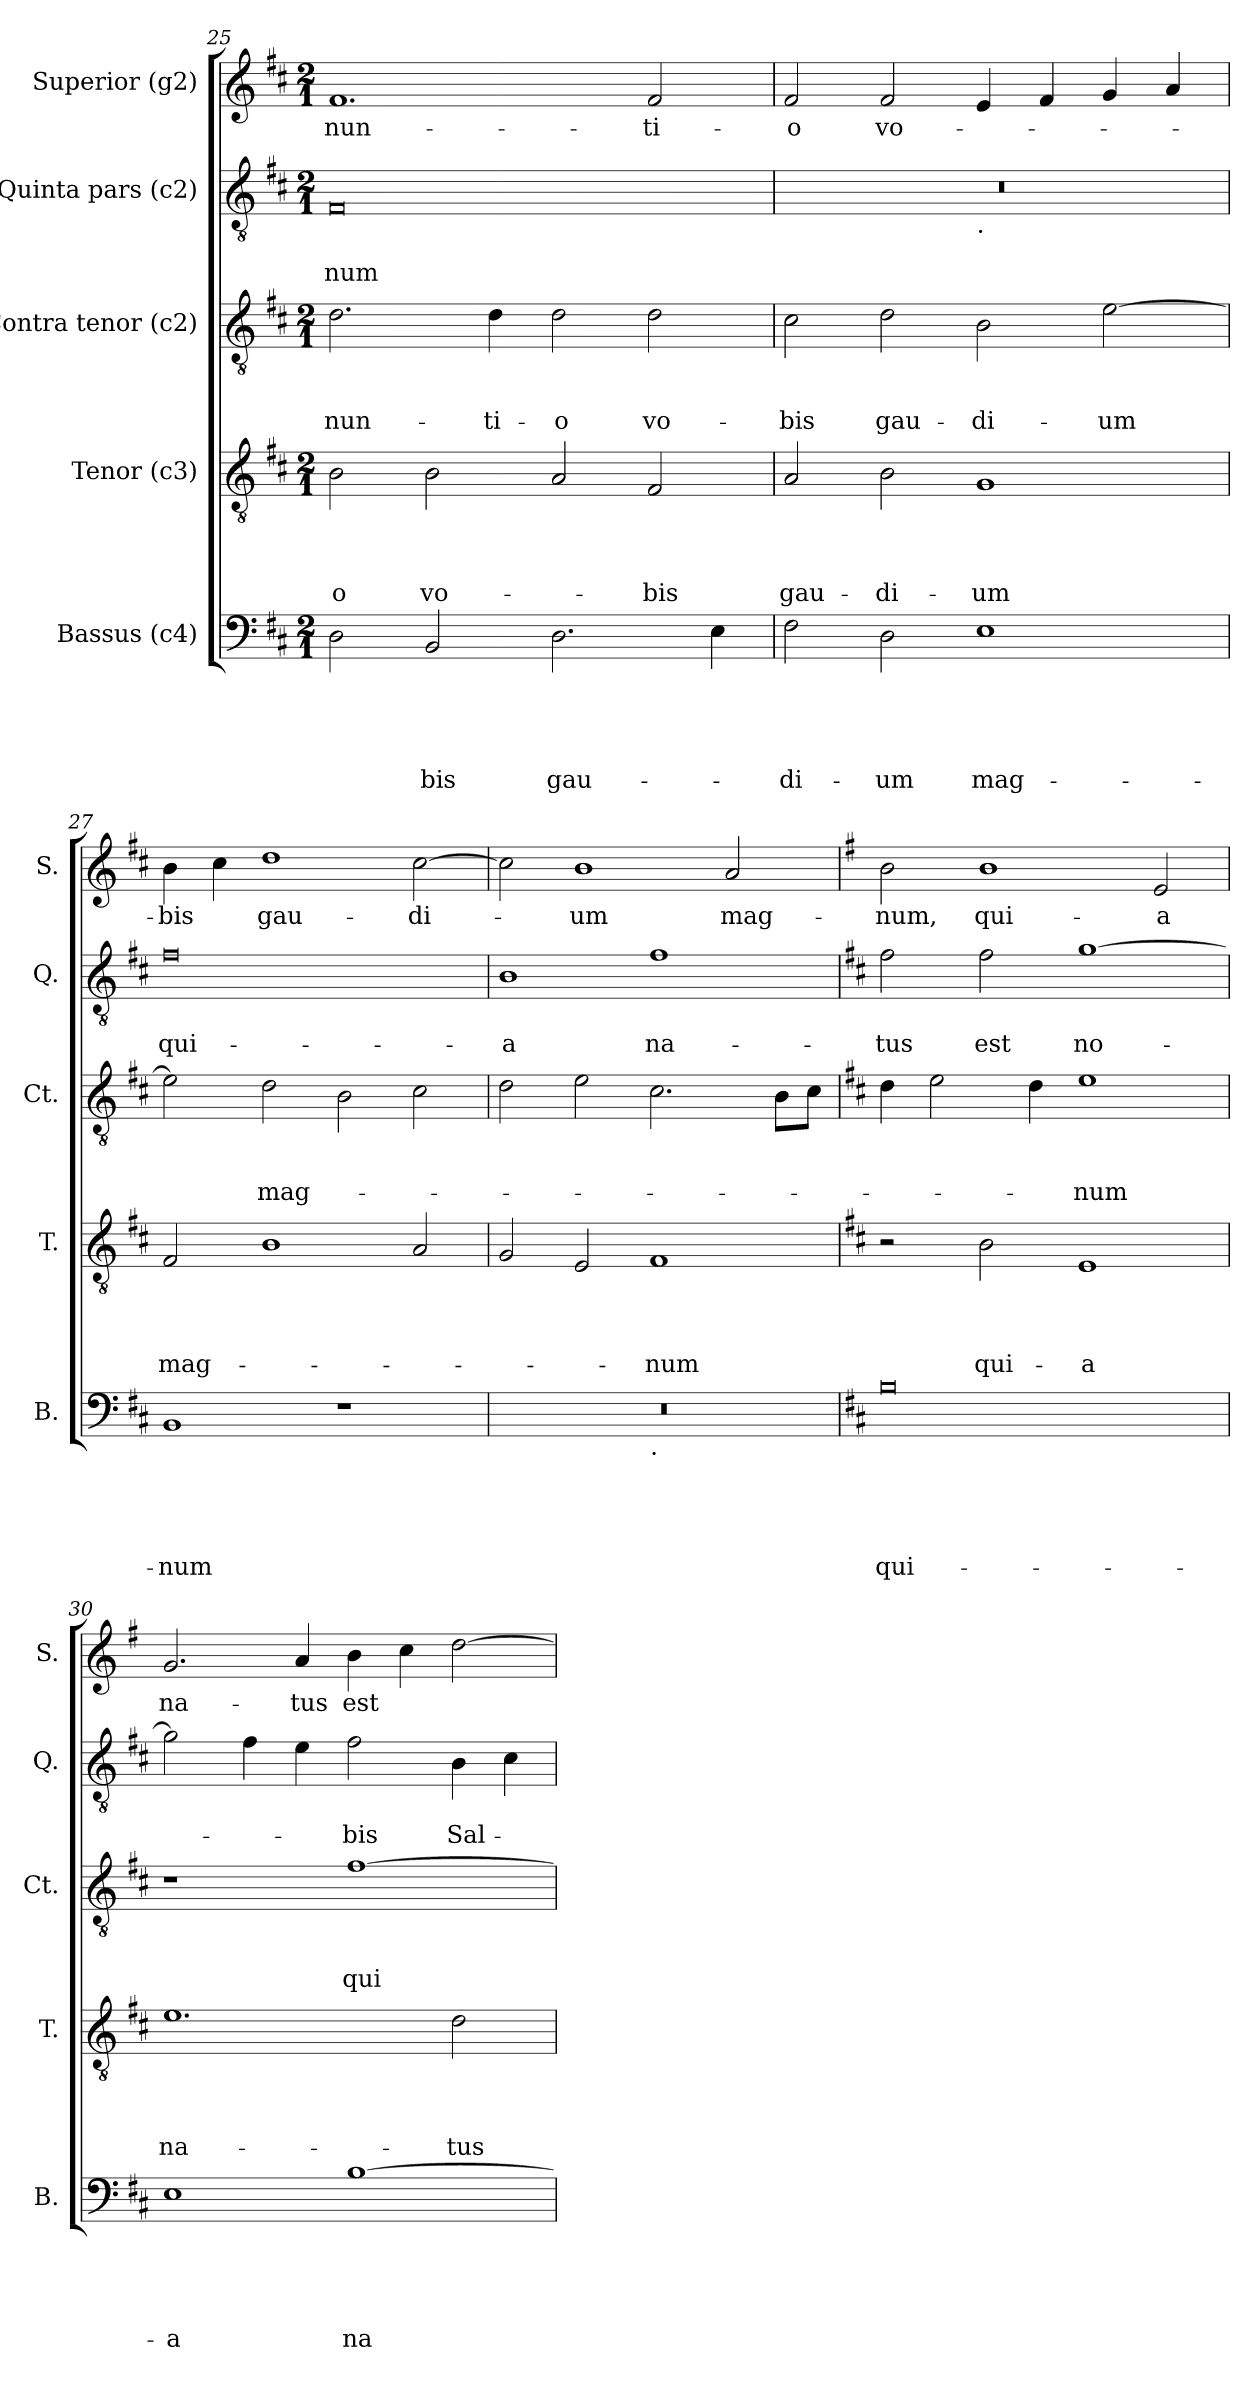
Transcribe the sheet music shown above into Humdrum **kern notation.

**kern	**text	**text	**text	**text	**text	**kern	**text	**text	**text	**text	**kern	**text	**text	**text	**kern	**text	**text	**kern	**text
*part5	*part5	*part5	*part5	*part5	*part5	*part4	*part4	*part4	*part4	*part4	*part3	*part3	*part3	*part3	*part2	*part2	*part2	*part1	*part1
*staff5	*staff5	*staff5	*staff5	*staff5	*staff5	*staff4	*staff4	*staff4	*staff4	*staff4	*staff3	*staff3	*staff3	*staff3	*staff2	*staff2	*staff2	*staff1	*staff1
*I"Bassus (c4)	*	*	*	*	*	*I"Tenor (c3)	*	*	*	*	*I"Contra tenor (c2)	*	*	*	*I"Quinta pars (c2)	*	*	*I"Superior (g2)	*
*I'B.	*	*	*	*	*	*I'T.	*	*	*	*	*I'Ct.	*	*	*	*I'Q.	*	*	*I'S.	*
!!LO:PB:g=z
*clefF4	*	*	*	*	*	*clefGv2	*	*	*	*	*clefGv2	*	*	*	*clefGv2	*	*	*clefG2	*
*k[f#c#]	*	*	*	*	*	*k[f#c#]	*	*	*	*	*k[f#c#]	*	*	*	*k[f#c#]	*	*	*k[f#c#]	*
*D:	*	*	*	*	*	*D:	*	*	*	*	*D:	*	*	*	*D:	*	*	*D:	*
*M2/1	*	*	*	*	*	*M2/1	*	*	*	*	*M2/1	*	*	*	*M2/1	*	*	*M2/1	*
=25	=25	=25	=25	=25	=25	=25	=25	=25	=25	=25	=25	=25	=25	=25	=25	=25	=25	=25	=25
!	!	!	!	!	!	!	!	!	!	!LO:LY:b	!	!	!	!LO:LY:b	!	!	!LO:LY:b	!	!LO:LY:b
2D\	.	.	.	.	.	2B\	.	.	.	-o	2.d\	.	.	-nun-	0F#	.	-num	1.f#	-nun-
!	!	!	!	!	!LO:LY:b	!	!	!	!	!LO:LY:b	!	!	!	!	!	!	!	!	!
2BB/	.	.	.	.	-bis	2B\	.	.	.	vo-	.	.	.	.	.	.	.	.	.
!	!	!	!	!	!	!	!	!	!	!	!	!	!	!LO:LY:b	!	!	!	!	!
.	.	.	.	.	.	.	.	.	.	.	4d\	.	.	-ti-	.	.	.	.	.
!	!	!	!	!	!LO:LY:b	!	!	!	!	!	!	!	!	!LO:LY:b	!	!	!	!	!
2.D\	.	.	.	.	gau-	2A/	.	.	.	.	2d\	.	.	-o	.	.	.	.	.
!	!	!	!	!	!	!	!	!	!	!LO:LY:b	!	!	!	!LO:LY:b	!	!	!	!	!LO:LY:b
.	.	.	.	.	.	2F#/	.	.	.	-bis	2d\	.	.	vo-	.	.	.	2f#/	-ti-
4E\	.	.	.	.	.	.	.	.	.	.	.	.	.	.	.	.	.	.	.
=26	=26	=26	=26	=26	=26	=26	=26	=26	=26	=26	=26	=26	=26	=26	=26	=26	=26	=26	=26
!	!	!	!	!	!LO:LY:b	!	!	!	!	!LO:LY:b	!	!	!	!LO:LY:b	!	!	!	!	!LO:LY:b
*	*	*	*	*	*	*	*	*	*	*	*	*	*	*	*^	*	*	*	*
2F#\	.	.	.	.	-di-	2A/	.	.	.	gau-	2c#\	.	.	-bis	0r	1ryy	.	.	2f#/	-o
!	!	!	!	!	!LO:LY:b	!	!	!	!	!LO:LY:b	!	!	!	!LO:LY:b	!	!	!	!	!	!LO:LY:b
2D\	.	.	.	.	-um	2B\	.	.	.	-di-	2d\	.	.	gau-	.	.	.	.	2f#/	vo-
!	!	!	!	!	!	!	!	!	!	!	!	!	!	!	!	!LO:TX:b:t=.	!	!	!	!
!	!	!	!	!	!LO:LY:b	!	!	!	!	!LO:LY:b	!	!	!	!LO:LY:b	!	!	!	!	!	!
1E	.	.	.	.	mag-	1G	.	.	.	-um	2B\	.	.	-di-	.	1ryy	.	.	4e/	.
.	.	.	.	.	.	.	.	.	.	.	.	.	.	.	.	.	.	.	4f#/	.
!	!	!	!	!	!	!	!	!	!	!	!	!	!	!LO:LY:b	!	!	!	!	!	!
.	.	.	.	.	.	.	.	.	.	.	[>2e\	.	.	-um	.	.	.	.	4g/	.
.	.	.	.	.	.	.	.	.	.	.	.	.	.	.	.	.	.	.	4a/	.
=27	=27	=27	=27	=27	=27	=27	=27	=27	=27	=27	=27	=27	=27	=27	=27	=27	=27	=27	=27	=27
!	!	!	!	!	!LO:LY:b	!	!	!	!	!LO:LY:b	!	!	!	!	!	!	!	!LO:LY:b	!	!LO:LY:b
*	*	*	*	*	*	*	*	*	*	*	*	*	*	*	*v	*v	*	*	*	*
1BB	.	.	.	.	-num	2F#/	.	.	.	mag-	2e\]	.	.	.	0f#	.	qui-	4b\	-bis
.	.	.	.	.	.	.	.	.	.	.	.	.	.	.	.	.	.	4cc#\	.
!	!	!	!	!	!	!	!	!	!	!	!	!	!	!LO:LY:b	!	!	!	!	!LO:LY:b
.	.	.	.	.	.	1B	.	.	.	.	2d\	.	.	mag-	.	.	.	1dd	gau-
1r	.	.	.	.	.	.	.	.	.	.	2B\	.	.	.	.	.	.	.	.
!	!	!	!	!	!	!	!	!	!	!	!	!	!	!	!	!	!	!	!LO:LY:b
.	.	.	.	.	.	2A/	.	.	.	.	2c#\	.	.	.	.	.	.	[<2cc#\	-di-
!!LO:LB:g=z
=28	=28	=28	=28	=28	=28	=28	=28	=28	=28	=28	=28	=28	=28	=28	=28	=28	=28	=28	=28
!	!	!	!	!	!	!	!	!	!	!	!	!	!	!	!	!	!LO:LY:b	!	!
*^	*	*	*	*	*	*	*	*	*	*	*	*	*	*	*	*	*	*	*
0r	1ryy	.	.	.	.	.	2G/	.	.	.	.	2d\	.	.	.	1B	.	-a	2cc#\]	.
!	!	!	!	!	!	!	!	!	!	!	!	!	!	!	!	!	!	!	!	!LO:LY:b
.	.	.	.	.	.	.	2E/	.	.	.	.	2e\	.	.	.	.	.	.	1b	-um
!	!LO:TX:b:t=.	!	!	!	!	!	!	!	!	!	!	!	!	!	!	!	!	!	!	!
!	!	!	!	!	!	!	!	!	!	!	!LO:LY:b	!	!	!	!	!	!	!LO:LY:b	!	!
.	1ryy	.	.	.	.	.	1F#	.	.	.	-num	2.c#\	.	.	.	1f#	.	na-	.	.
!	!	!	!	!	!	!	!	!	!	!	!	!	!	!	!	!	!	!	!	!LO:LY:b
.	.	.	.	.	.	.	.	.	.	.	.	.	.	.	.	.	.	.	2a/	mag-
.	.	.	.	.	.	.	.	.	.	.	.	8B\L	.	.	.	.	.	.	.	.
.	.	.	.	.	.	.	.	.	.	.	.	8c#\J	.	.	.	.	.	.	.	.
*v	*v	*	*	*	*	*	*	*	*	*	*	*	*	*	*	*	*	*	*	*
=29	=29	=29	=29	=29	=29	=29	=29	=29	=29	=29	=29	=29	=29	=29	=29	=29	=29	=29	=29
*	*	*	*	*	*	*	*	*	*	*	*	*	*	*	*	*	*	*k[f#]	*
*	*	*	*	*	*	*	*	*	*	*	*	*	*	*	*	*	*	*G:	*
*^	*	*	*	*	*	*	*	*	*	*	*	*	*	*	*	*	*	*	*
!	!	!	!	!	!	!LO:LY:b	!	!	!	!	!	!	!	!	!	!	!	!LO:LY:b	!	!LO:LY:b
*v	*v	*	*	*	*	*	*	*	*	*	*	*	*	*	*	*	*	*	*	*
0B	.	.	.	.	qui-	2r	.	.	.	.	4d\	.	.	.	2f#\	.	-tus	2b\	-num,
.	.	.	.	.	.	.	.	.	.	.	2e\	.	.	.	.	.	.	.	.
!	!	!	!	!	!	!	!	!	!	!LO:LY:b	!	!	!	!	!	!	!LO:LY:b	!	!LO:LY:b
.	.	.	.	.	.	2B\	.	.	.	qui-	.	.	.	.	2f#\	.	est	1b	qui-
.	.	.	.	.	.	.	.	.	.	.	4d\	.	.	.	.	.	.	.	.
!	!	!	!	!	!	!	!	!	!	!LO:LY:b	!	!	!	!LO:LY:b	!	!	!LO:LY:b	!	!
.	.	.	.	.	.	1E	.	.	.	-a	1e	.	.	-num	[>1g	.	no-	.	.
!	!	!	!	!	!	!	!	!	!	!	!	!	!	!	!	!	!	!	!LO:LY:b
.	.	.	.	.	.	.	.	.	.	.	.	.	.	.	.	.	.	2e/	-a
=30	=30	=30	=30	=30	=30	=30	=30	=30	=30	=30	=30	=30	=30	=30	=30	=30	=30	=30	=30
!	!	!	!	!	!LO:LY:b	!	!	!	!	!LO:LY:b	!	!	!	!	!	!	!	!	!LO:LY:b
1E	.	.	.	.	-a	1.e	.	.	.	na-	1r	.	.	.	2g\]	.	.	2.g/	na-
.	.	.	.	.	.	.	.	.	.	.	.	.	.	.	4f#\	.	.	.	.
!	!	!	!	!	!	!	!	!	!	!	!	!	!	!	!	!	!	!	!LO:LY:b
.	.	.	.	.	.	.	.	.	.	.	.	.	.	.	4e\	.	.	4a/	-tus
!	!	!	!	!	!LO:LY:b	!	!	!	!	!	!	!	!	!LO:LY:b	!	!	!LO:LY:b	!	!LO:LY:b
[>1B	.	.	.	.	na-	.	.	.	.	.	[>1f#	.	.	qui-	2f#\	.	-bis	4b\	est
.	.	.	.	.	.	.	.	.	.	.	.	.	.	.	.	.	.	4cc\	.
!	!	!	!	!	!	!	!	!	!	!LO:LY:b	!	!	!	!	!	!	!LO:LY:b	!	!
.	.	.	.	.	.	2d\	.	.	.	-tus	.	.	.	.	4B\	.	Sal-	[>2dd\	.
.	.	.	.	.	.	.	.	.	.	.	.	.	.	.	4c#\	.	.	.	.
=	=	=	=	=	=	=	=	=	=	=	=	=	=	=	=	=	=	=	=
*-	*-	*-	*-	*-	*-	*-	*-	*-	*-	*-	*-	*-	*-	*-	*-	*-	*-	*-	*-
